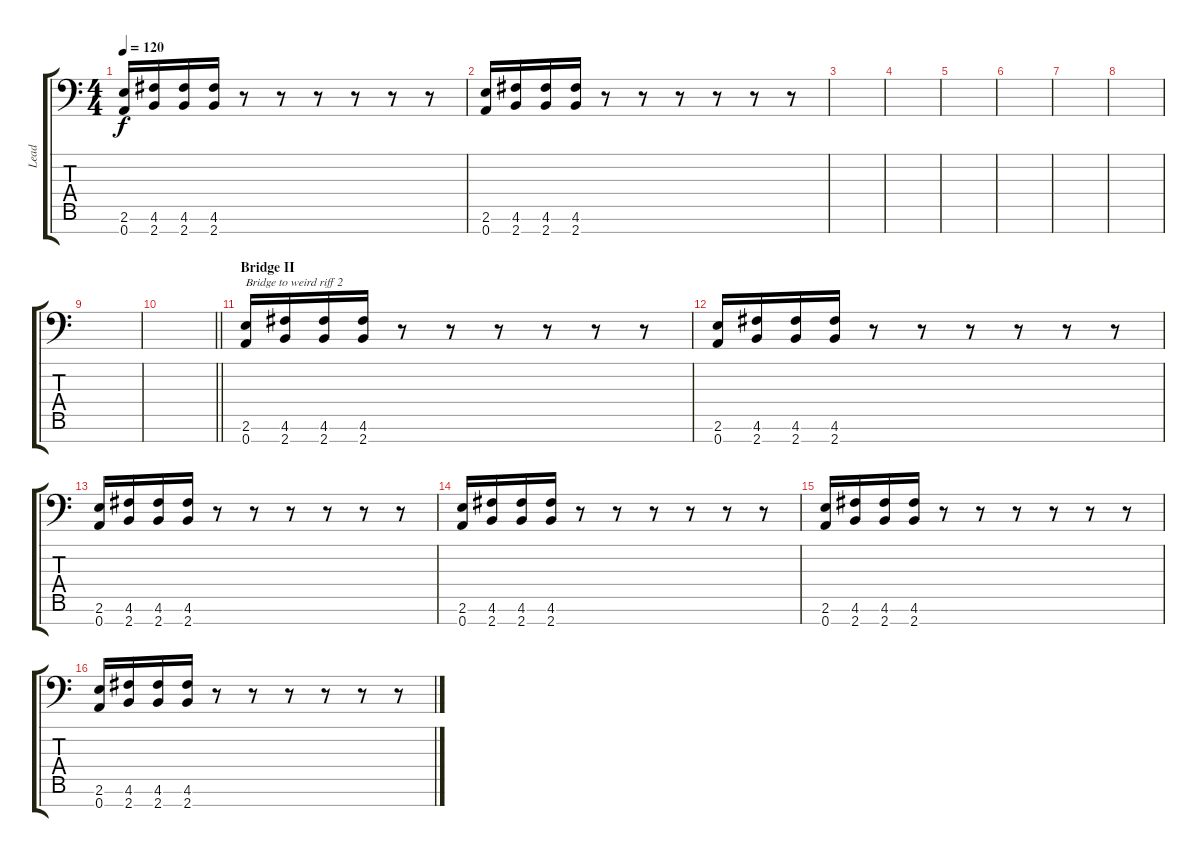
\track ("Lead" "Lead") {instrument overdrivenguitar}
\staff {score tabs}
\tuning (D4 A3 F3 C3 G2 D2 A1) {hide}
\ts (4 4)
\tempo 120
\clef f4
\ks c
(2.6 0.7).16{dy f} (4.6 2.7).16 (4.6 2.7).16 (4.6 2.7).16 r.8 r.8 r.8 r.8 r.8 r.8 |
(2.6 0.7).16 (4.6 2.7).16 (4.6 2.7).16 (4.6 2.7).16 r.8 r.8 r.8 r.8 r.8 r.8 |
|
|
|
|
|
|
|
\barLineRight lightlight
|
\section ("" "Bridge II")
(2.6 0.7).16{txt "Bridge to weird riff 2"} (4.6 2.7).16 (4.6 2.7).16 (4.6 2.7).16 r.8 r.8 r.8 r.8 r.8 r.8 |
(2.6 0.7).16 (4.6 2.7).16 (4.6 2.7).16 (4.6 2.7).16 r.8 r.8 r.8 r.8 r.8 r.8 |
(2.6 0.7).16 (4.6 2.7).16 (4.6 2.7).16 (4.6 2.7).16 r.8 r.8 r.8 r.8 r.8 r.8 |
(2.6 0.7).16 (4.6 2.7).16 (4.6 2.7).16 (4.6 2.7).16 r.8 r.8 r.8 r.8 r.8 r.8 |
(2.6 0.7).16 (4.6 2.7).16 (4.6 2.7).16 (4.6 2.7).16 r.8 r.8 r.8 r.8 r.8 r.8 |
(2.6 0.7).16 (4.6 2.7).16 (4.6 2.7).16 (4.6 2.7).16 r.8 r.8 r.8 r.8 r.8 r.8
